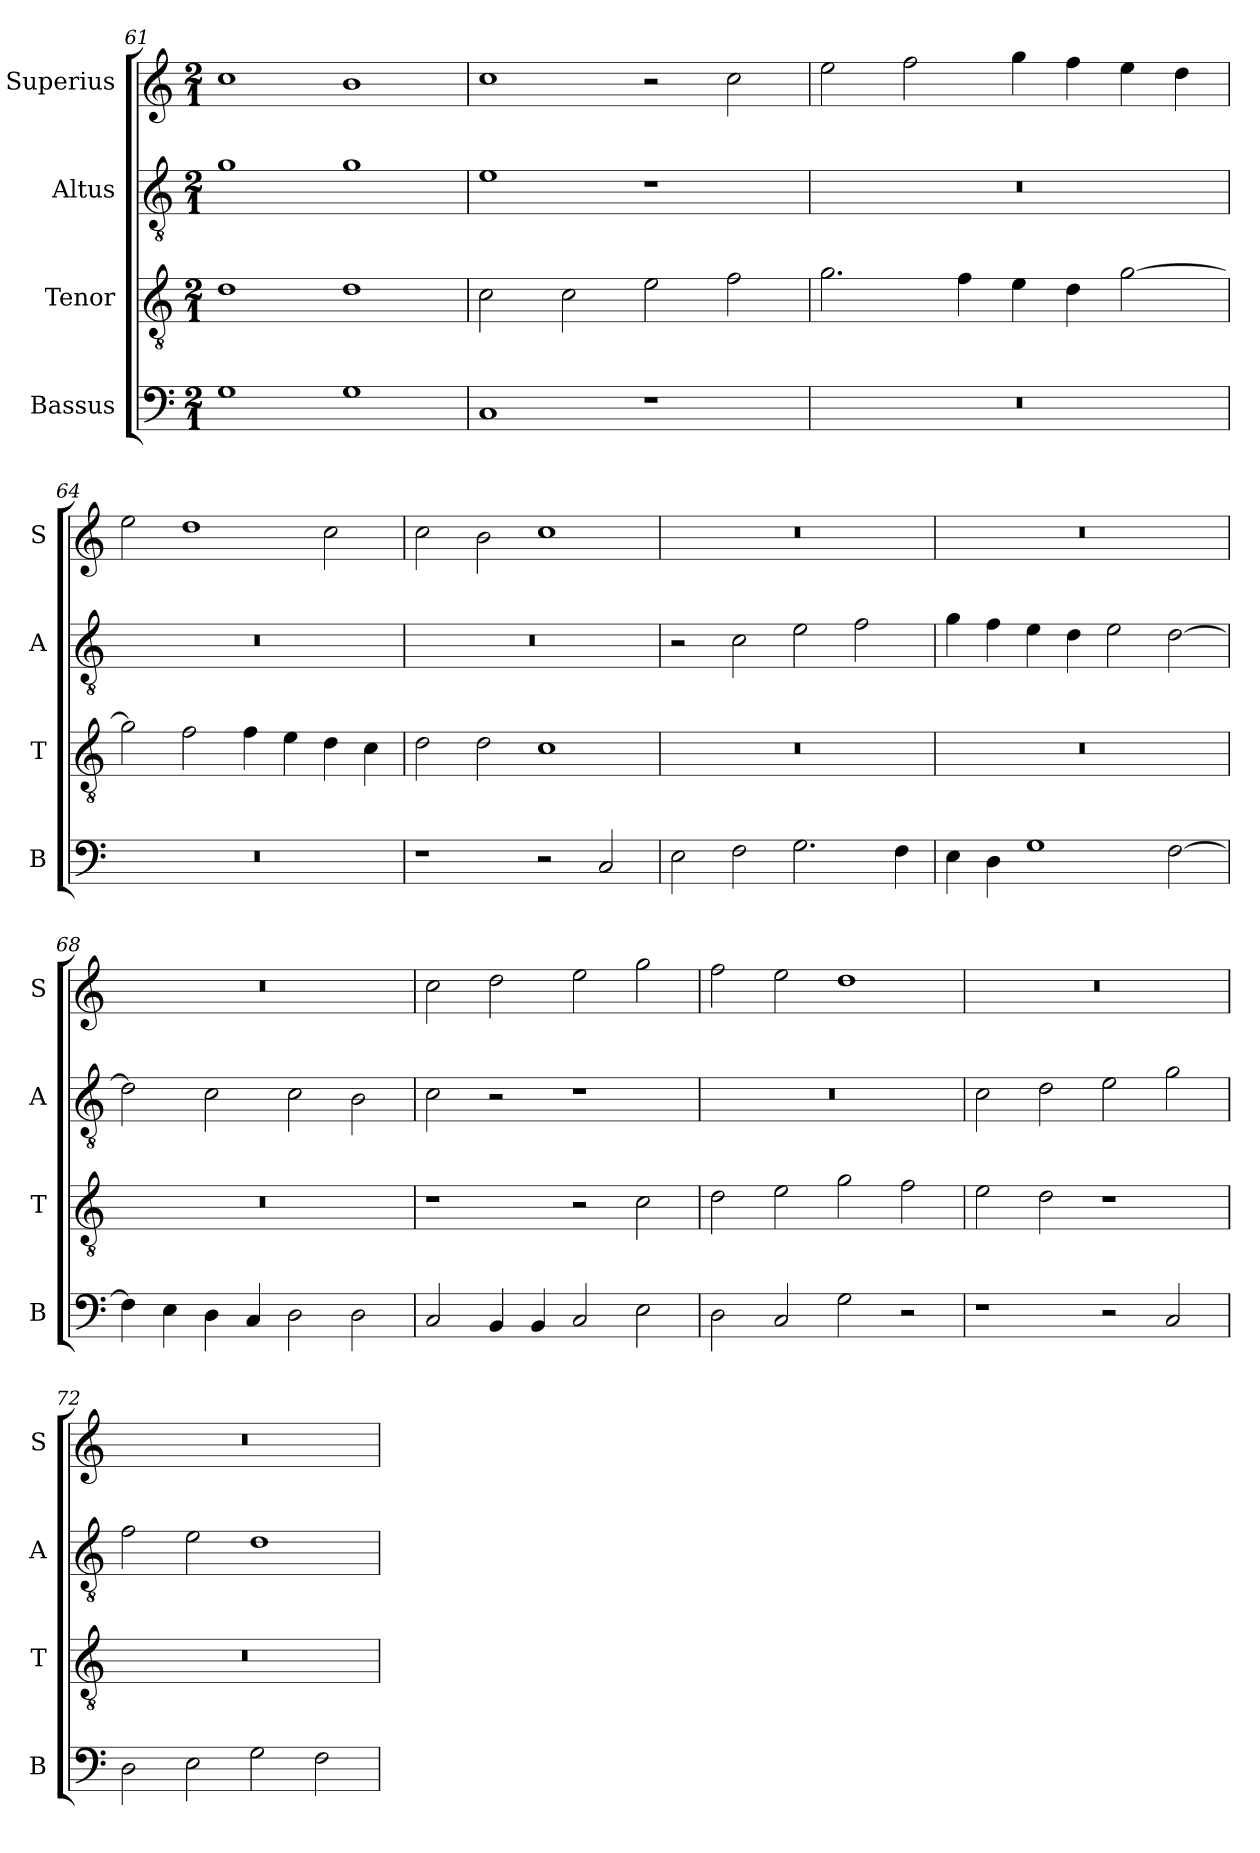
**kern	**kern	**kern	**kern
*part4	*part3	*part2	*part1
*staff4	*staff3	*staff2	*staff1
*I"Bassus	*I"Tenor	*I"Altus	*I"Superius
*I'B	*I'T	*I'A	*I'S
*clefF4	*clefGv2	*clefGv2	*clefG2
*k[]	*k[]	*k[]	*k[]
*M2/1	*M2/1	*M2/1	*M2/1
=61	=61	=61	=61
1G	1d	1g	1cc
1G	1d	1g	1b
=62	=62	=62	=62
1C	2c	1e	1cc
.	2c	.	.
1r	2e	1r	2r
.	2f	.	2cc
=63	=63	=63	=63
0r	2.g	0r	2ee
.	.	.	2ff
.	4f	.	.
.	4e	.	4gg
.	4d	.	4ff
.	[2g	.	4ee
.	.	.	4dd
=64	=64	=64	=64
0r	2g]	0r	2ee
.	2f	.	1dd
.	4f	.	.
.	4e	.	.
.	4d	.	2cc
.	4c	.	.
=65	=65	=65	=65
1r	2d	0r	2cc
.	2d	.	2b
2r	1c	.	1cc
2C	.	.	.
=66	=66	=66	=66
2E	0r	2r	0r
2F	.	2c	.
2.G	.	2e	.
.	.	2f	.
4F	.	.	.
=67	=67	=67	=67
4E	0r	4g	0r
4D	.	4f	.
1G	.	4e	.
.	.	4d	.
.	.	2e	.
[2F	.	[2d	.
=68	=68	=68	=68
4F]	0r	2d]	0r
4E	.	.	.
4D	.	2c	.
4C	.	.	.
2D	.	2c	.
2D	.	2B	.
=69	=69	=69	=69
2C	1r	2c	2cc
4BB	.	2r	2dd
4BB	.	.	.
2C	2r	1r	2ee
2E	2c	.	2gg
=70	=70	=70	=70
2D	2d	0r	2ff
2C	2e	.	2ee
2G	2g	.	1dd
2r	2f	.	.
=71	=71	=71	=71
1r	2e	2c	0r
.	2d	2d	.
2r	1r	2e	.
2C	.	2g	.
=72	=72	=72	=72
2D	0r	2f	0r
2E	.	2e	.
2G	.	1d	.
2F	.	.	.
=	=	=	=
*-	*-	*-	*-
